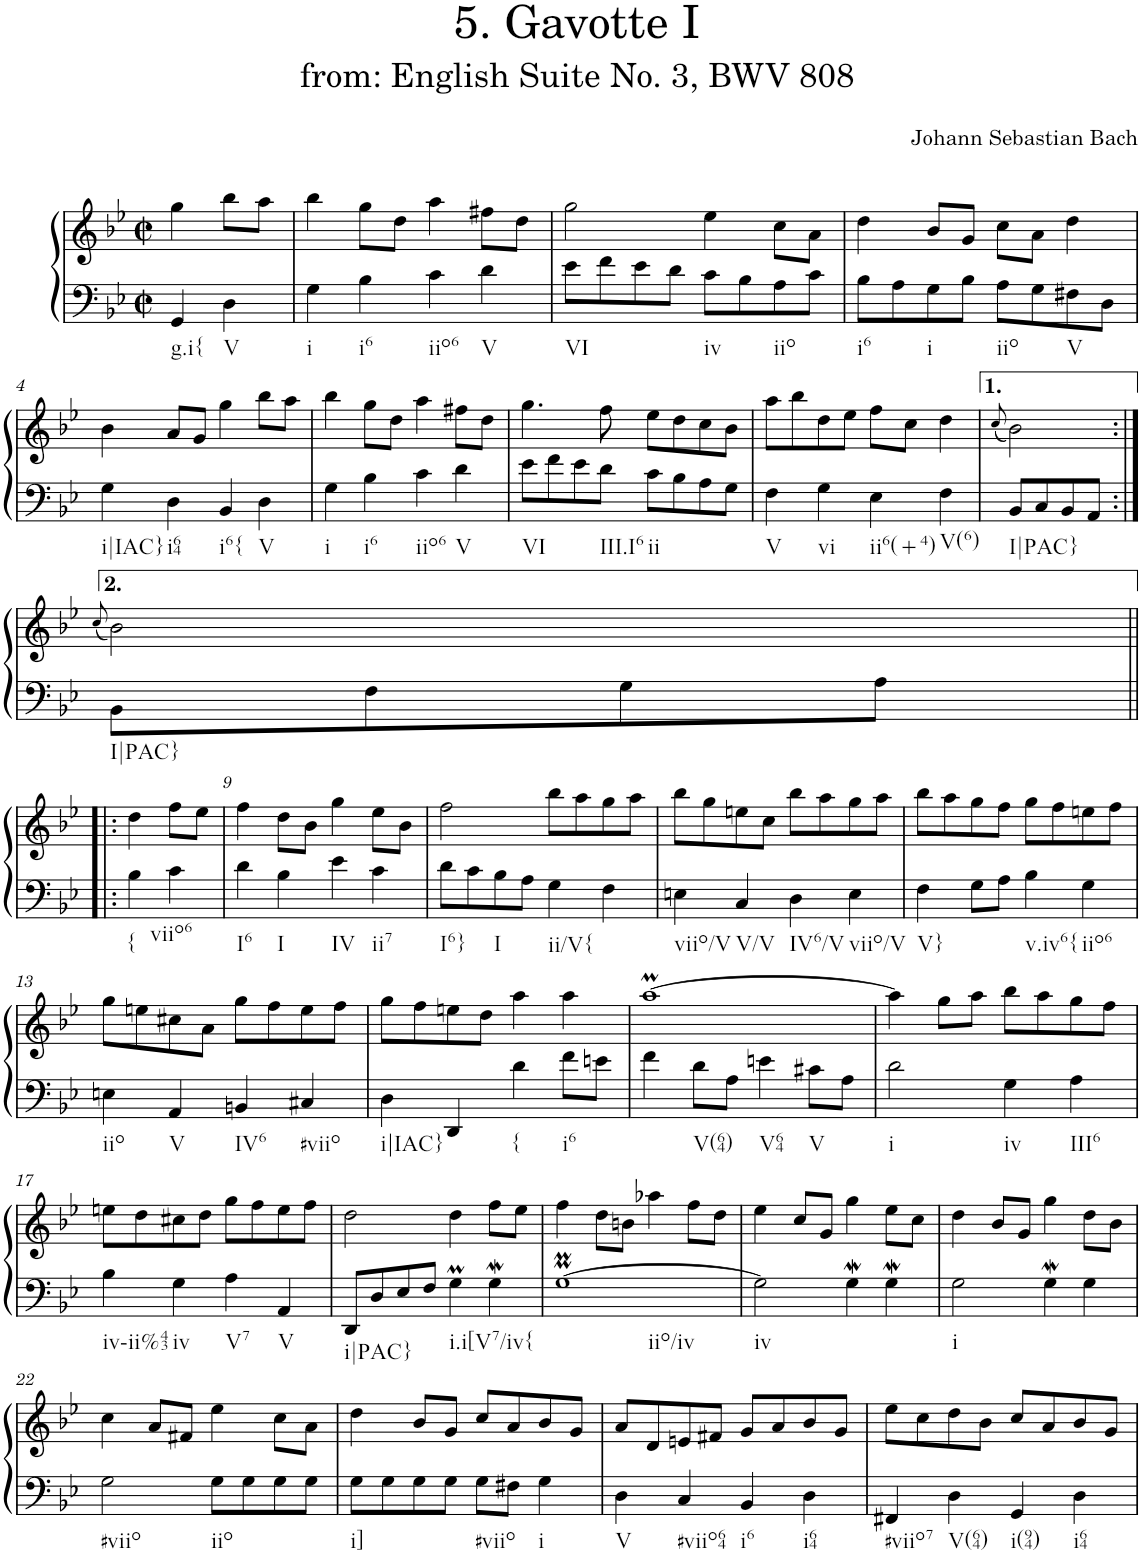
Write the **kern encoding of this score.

**kern	**kern
*part1	*part1
*staff2	*staff1
*I"Piano	*
*I'Pno.	*
*clefF4	*clefG2
*k[b-e-]	*k[b-e-]
*M2/2	*M2/2
*met(c|)	*met(c|)
=	=
!LO:TX:b:t=g.i{	!
4GG/	4gg\
!LO:TX:b:t=V	!
4D\	8bb-\L
.	8aa\J
=1	=1
!LO:TX:b:t=i	!
4G\	4bb-\
!LO:TX:b:t=i6	!
4B-\	8gg\L
.	8dd\J
!LO:TX:b:t=iio6	!
4c\	4aa\
!LO:TX:b:t=V	!
4d\	8ff#X\L
.	8dd\J
=2	=2
!LO:TX:b:t=VI	!
8e-\L	2gg\
8f\	.
8e-\	.
8d\J	.
!LO:TX:b:t=iv	!
8c\L	4ee-\
8B-\	.
!LO:TX:b:t=iio	!
8A\	8cc\L
8c\J	8a\J
=3	=3
!LO:TX:b:t=i6	!
8B-\L	4dd\
8A\	.
!LO:TX:b:t=i	!
8G\	8b-/L
8B-\J	8g/J
!LO:TX:b:t=iio	!
8A\L	8cc\L
8G\	8a\J
!LO:TX:b:t=V	!
8F#X\	4dd\
8D\J	.
!!LO:LB:g=z
=4	=4
!LO:TX:b:t=i|IAC}	!
4G\	4b-\
!LO:TX:b:t=i64	!
4D\	8a/L
.	8g/J
!LO:TX:b:t=i6{	!
4BB-/	4gg\
!LO:TX:b:t=V	!
4D\	8bb-\L
.	8aa\J
=5	=5
!LO:TX:b:t=i	!
4G\	4bb-\
!LO:TX:b:t=i6	!
4B-\	8gg\L
.	8dd\J
!LO:TX:b:t=iio6	!
4c\	4aa\
!LO:TX:b:t=V	!
4d\	8ff#X\L
.	8dd\J
=6	=6
!LO:TX:b:t=VI	!
8e-\L	4.gg\
8f\	.
8e-\	.
!LO:TX:b:t=III.I6	!
8d\J	8ff\
!LO:TX:b:t=ii	!
8c\L	8ee-\L
8B-\	8dd\
8A\	8cc\
8G\J	8b-\J
=7	=7
!LO:TX:b:t=V	!
4F\	8aa\L
.	8bb-\
!LO:TX:b:t=vi	!
4G\	8dd\
.	8ee-\J
!LO:TX:b:t=ii6(+4)	!
4E-\	8ff\L
.	8cc\J
!LO:TX:b:t=V(6)	!
4F\	4dd\
=8	=8
.	(8qcc/
!LO:TX:b:t=I|PAC}	!
8BB-/L	2b-\)
8C/	.
8BB-/	.
8AA/J	.
!!LO:LB:g=z
=8X1:|!	=8X1:|!
.	(8qcc/
!LO:TX:b:t=I|PAC}	!
8BB-\L	2b-\)
8F\	.
8G\	.
8A\J	.
!!LO:LB:g=z
=8X2!|:	=8X2!|:
!LO:TX:b:t={	!
4B-\	4dd\
!LO:TX:b:t=viio6	!
4c\	8ff\L
.	8ee-\J
=9	=9
!LO:TX:b:t=I6	!
4d\	4ff\
!LO:TX:b:t=I	!
4B-\	8dd\L
.	8b-\J
!LO:TX:b:t=IV	!
4e-\	4gg\
!LO:TX:b:t=ii7	!
4c\	8ee-\L
.	8b-\J
=10	=10
!LO:TX:b:t=I6}	!
8d\L	2ff\
8c\	.
!LO:TX:b:t=I	!
8B-\	.
8A\J	.
!LO:TX:b:t=ii/V{	!
4G\	8bb-\L
.	8aa\
4F\	8gg\
.	8aa\J
=11	=11
!LO:TX:b:t=viio/V	!
4En\	8bb-\L
.	8gg\
!LO:TX:b:t=V/V	!
4C/	8een\
.	8cc\J
!LO:TX:b:t=IV6/V	!
4D\	8bb-\L
.	8aa\
!LO:TX:b:t=viio/V	!
4E\	8gg\
.	8aa\J
=12	=12
!LO:TX:b:t=V}	!
4F\	8bb-\L
.	8aa\
8G\L	8gg\
8A\J	8ff\J
!LO:TX:b:t=v.iv6{	!
4B-\	8gg\L
.	8ff\
!LO:TX:b:t=iio6	!
4G\	8een\
.	8ff\J
!!LO:LB:g=z
=13	=13
!LO:TX:b:t=iio	!
4En\	8gg\L
.	8een\
!LO:TX:b:t=V	!
4AA/	8cc#X\
.	8a\J
!LO:TX:b:t=IV6	!
4BBn/	8gg\L
.	8ff\
!LO:TX:b:t=#viio	!
4C#X/	8ee\
.	8ff\J
=14	=14
!LO:TX:b:t=i|IAC}	!
4D\	8gg\L
.	8ff\
4DD/	8een\
.	8dd\J
!LO:TX:b:t={	!
4d\	4aa\
!LO:TX:b:t=i6	!
8f\L	4aa\
8en\J	.
=15	=15
4f\	[1aam
!LO:TX:b:t=V(64)	!
8d\L	.
8A\J	.
!LO:TX:b:t=V64	!
4en\	.
!LO:TX:b:t=V	!
8c#X\L	.
8A\J	.
=16	=16
!LO:TX:b:t=i	!
2d\	4aa\]
.	8gg\L
.	8aa\J
!LO:TX:b:t=iv	!
4G\	8bb-\L
.	8aa\
!LO:TX:b:t=III6	!
4A\	8gg\
.	8ff\J
!!LO:LB:g=z
=17	=17
!LO:TX:b:t=iv-ii%43	!
4B-\	8een\L
.	8dd\
!LO:TX:b:t=iv	!
4G\	8cc#X\
.	8dd\J
!LO:TX:b:t=V7	!
4A\	8gg\L
.	8ff\
!LO:TX:b:t=V	!
4AA/	8ee\
.	8ff\J
=18	=18
!LO:TX:b:t=i|PAC}	!
8DD/L	2dd\
8D/	.
8E-/	.
8F/J	.
!LO:TX:b:t=i.i[V7/iv{	!
4GM\	4dd\
4GW\	8ff\L
.	8ee-\J
=19	=19
!LO:TX:b:t=iio/iv	!
[1GMM	4ff\
.	8dd\L
.	8bn\J
.	4aa-X\
.	8ff\L
.	8dd\J
=20	=20
!LO:TX:b:t=iv	!
2G\]	4ee-\
.	8cc/L
.	8g/J
4GW\	4gg\
4GW\	8ee-\L
.	8cc\J
=21	=21
!LO:TX:b:t=i	!
2G\	4dd\
.	8b-/L
.	8g/J
4GW\	4gg\
4G\	8dd\L
.	8b-\J
!!LO:LB:g=z
=22	=22
!LO:TX:b:t=#viio	!
2G\	4cc\
.	8a/L
.	8f#X/J
!LO:TX:b:t=iio	!
8G\L	4ee-\
8G\	.
8G\	8cc\L
8G\J	8a\J
=23	=23
!LO:TX:b:t=i]	!
8G\L	4dd\
8G\	.
8G\	8b-/L
8G\J	8g/J
!LO:TX:b:t=#viio	!
8G\L	8cc/L
8F#X\J	8a/
!LO:TX:b:t=i	!
4G\	8b-/
.	8g/J
=24	=24
!LO:TX:b:t=V	!
4D\	8a/L
.	8d/
!LO:TX:b:t=#viio64	!
4C/	8en/
.	8f#X/J
!LO:TX:b:t=i6	!
4BB-/	8g/L
.	8a/
!LO:TX:b:t=i64	!
4D\	8b-/
.	8g/J
=25	=25
!LO:TX:b:t=#viio7	!
4FF#X/	8ee-\L
.	8cc\
!LO:TX:b:t=V(64)	!
4D\	8dd\
.	8b-\J
!LO:TX:b:t=i(94)	!
4GG/	8cc/L
.	8a/
!LO:TX:b:t=i64	!
4D\	8b-/
.	8g/J
=	=
*-	*-
